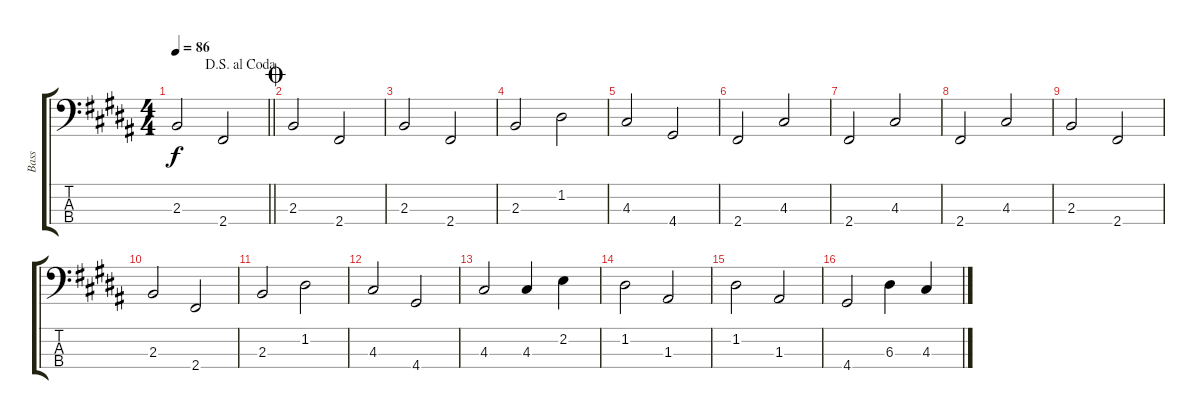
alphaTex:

\track ("Bass" "Bass") {mute instrument acousticbass}
\staff {score tabs}
\tuning (G2 D2 A1 E1) {hide}
\ts (4 4)
\jump dalsegnoalcoda
\tempo 86
\clef f4
\barLineRight lightlight
\ks b
2.3.2{dy f} 2.4.2 |
\section ("" "")
\jump coda
\ks g#minor
2.3.2 2.4.2 |
2.3.2 2.4.2 |
2.3.2 1.2.2 |
\ks b
4.3.2 4.4.2 |
\ks g#minor
2.4.2 4.3.2 |
2.4.2 4.3.2 |
2.4.2 4.3.2 |
\ks b
2.3.2 2.4.2 |
\ks g#minor
2.3.2 2.4.2 |
2.3.2 1.2.2 |
4.3.2 4.4.2 |
\ks b
4.3.2 4.3.4 2.2.4 |
\ks g#minor
1.2.2 1.3.2 |
1.2.2 1.3.2 |
4.4.2 6.3.4 4.3.4
